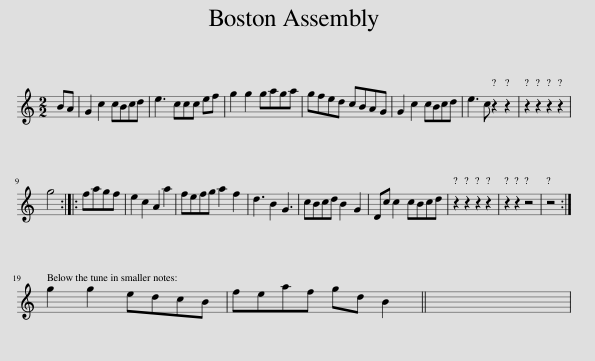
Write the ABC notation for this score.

X:1
L:1/8
M:2/2
I:linebreak $
K:C
V:1 treble
V:1
 BA | G2 c2 cBcd | e3 ccc ef | g2 g2 gaga | gfed cBAG | %5
 G2 c2 cBcd | e3 c z2 z2 | z2 z2 z2 z2 |$ g4 :: fagf | %10
 e2 c2 A2 a2 | fefg a2 f2 | d3 B2 G3 | cBcd B2 G2 | Dc c2 cBcd | %15
 z2 z2 z2 z2 | z2 z2 z4 | z4 :|$ g2 g2 edcB | feaf gd B2 || %20
 x8 | %21
